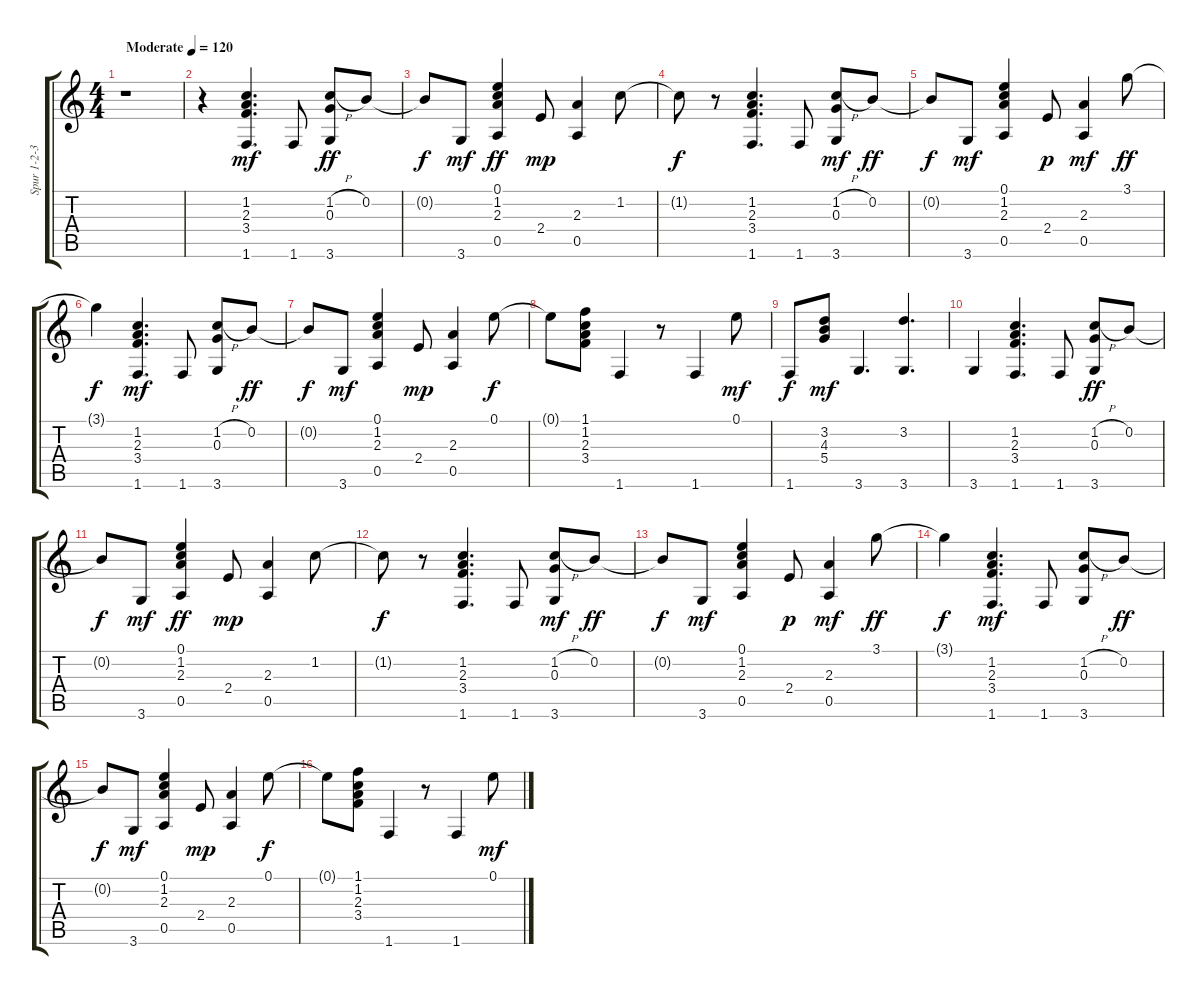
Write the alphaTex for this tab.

\track ("Spur 1-2-3" "Spur 1-2-3") {instrument acousticguitarsteel}
\staff {score tabs}
\tuning (E4 B3 G3 D3 A2 E2) {hide}
\ts (4 4)
\tempo (120 "Moderate")
\clef g2
\ks c
r.1{dy mf instrument acousticguitarsteel} |
r.4 (1.2 2.3 3.4 1.6).4{d} 1.6.8 (1.2{h} 0.3 3.6).8{dy ff} 0.2.8 |
0.2{t}.8{dy f} 3.6.8{dy mf} (0.1 1.2 2.3 0.5).4{dy ff} 2.4.8{dy mp} (2.3 0.5).4 1.2.8 |
1.2{t}.8{dy f} r.8 (1.2 2.3 3.4 1.6).4{d} 1.6.8 (1.2{h} 0.3 3.6).8{dy mf} 0.2.8{dy ff} |
0.2{t}.8{dy f} 3.6.8{dy mf} (0.1 1.2 2.3 0.5).4 2.4.8{dy p} (2.3 0.5).4{dy mf} 3.1.8{dy ff} |
3.1{t}.4{dy f} (1.2 2.3 3.4 1.6).4{d dy mf} 1.6.8 (1.2{h} 0.3 3.6).8 0.2.8{dy ff} |
0.2{t}.8{dy f} 3.6.8{dy mf} (0.1 1.2 2.3 0.5).4 2.4.8{dy mp} (2.3 0.5).4 0.1.8{dy f} |
0.1{t}.8 (1.1 1.2 2.3 3.4).8 1.6.4 r.8 1.6.4 0.1.8{dy mf} |
1.6.8{dy f} (3.2 4.3 5.4).8{dy mf} 3.6.4{d} (3.2 3.6).4{d} |
3.6.4 (1.2 2.3 3.4 1.6).4{d} 1.6.8 (1.2{h} 0.3 3.6).8{dy ff} 0.2.8 |
0.2{t}.8{dy f} 3.6.8{dy mf} (0.1 1.2 2.3 0.5).4{dy ff} 2.4.8{dy mp} (2.3 0.5).4 1.2.8 |
1.2{t}.8{dy f} r.8 (1.2 2.3 3.4 1.6).4{d} 1.6.8 (1.2{h} 0.3 3.6).8{dy mf} 0.2.8{dy ff} |
0.2{t}.8{dy f} 3.6.8{dy mf} (0.1 1.2 2.3 0.5).4 2.4.8{dy p} (2.3 0.5).4{dy mf} 3.1.8{dy ff} |
3.1{t}.4{dy f} (1.2 2.3 3.4 1.6).4{d dy mf} 1.6.8 (1.2{h} 0.3 3.6).8 0.2.8{dy ff} |
0.2{t}.8{dy f} 3.6.8{dy mf} (0.1 1.2 2.3 0.5).4 2.4.8{dy mp} (2.3 0.5).4 0.1.8{dy f} |
0.1{t}.8 (1.1 1.2 2.3 3.4).8 1.6.4 r.8 1.6.4 0.1.8{dy mf}
